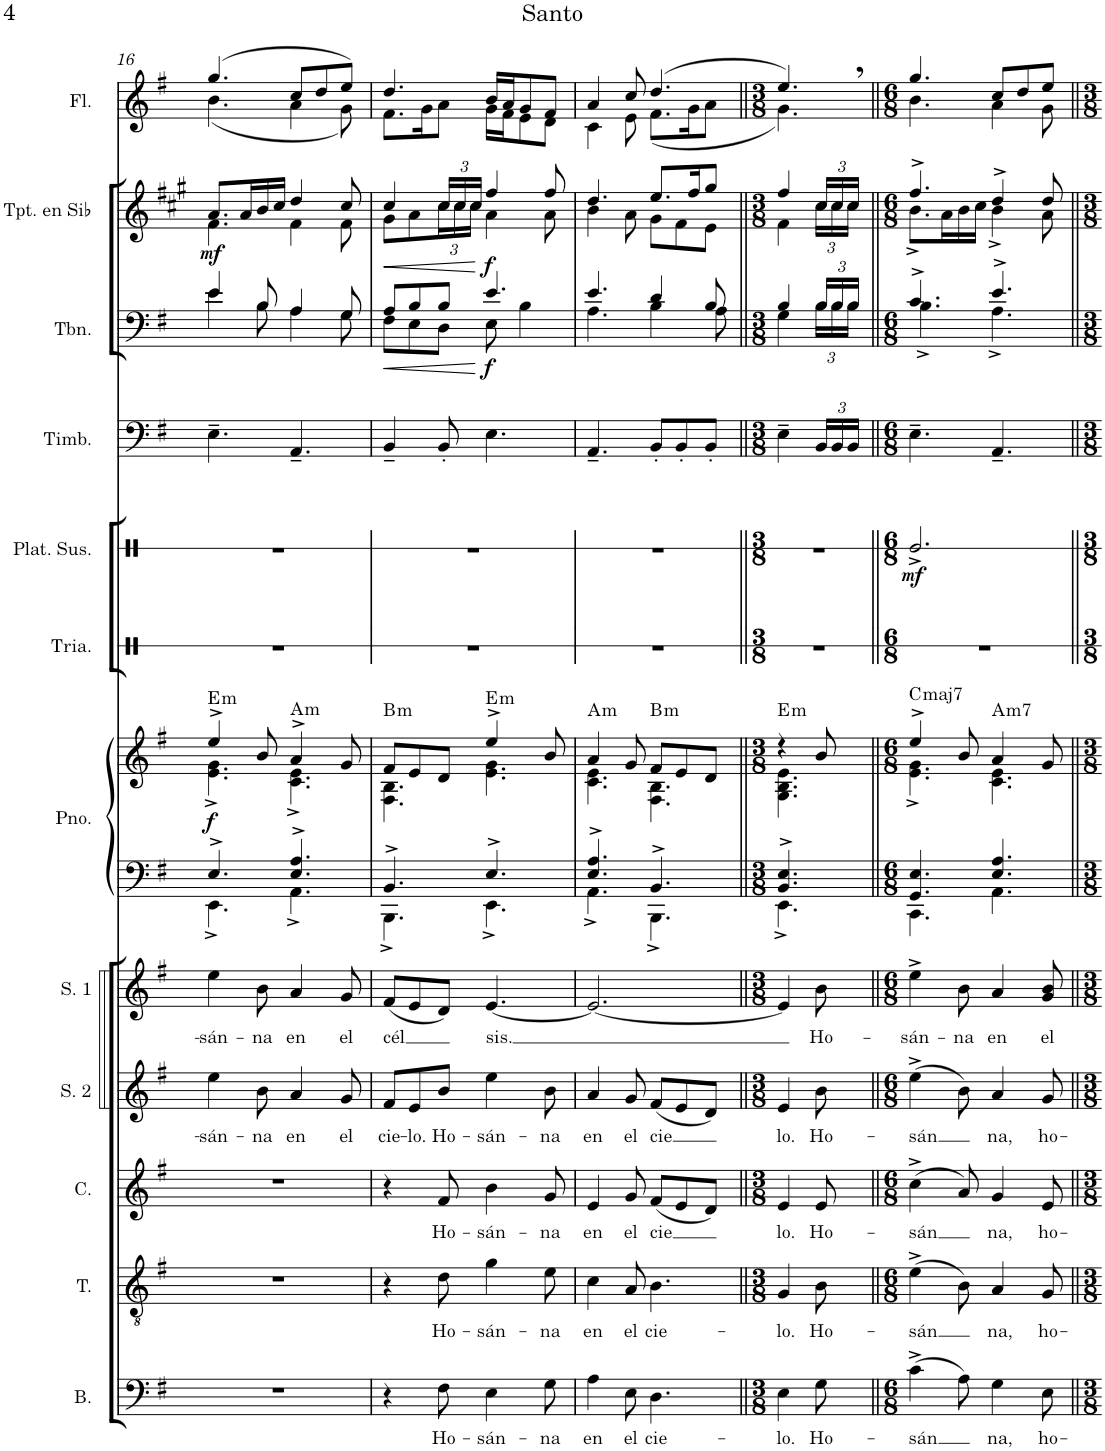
**kern	**text	**kern	**text	**kern	**text	**kern	**text	**kern	**text	**kern	**kern	**dynam	**harte	**kern	**kern	**dynam	**kern	**kern	**dynam	**kern	**dynam	**kern
*part12	*part12	*part11	*part11	*part10	*part10	*part9	*part9	*part8	*part8	*part7	*part7	*part7	*part7	*part6	*part5	*part5	*part4	*part3	*part3	*part2	*part2	*part1
*staff13	*staff13	*staff12	*staff12	*staff11	*staff11	*staff10	*staff10	*staff9	*staff9	*staff8	*staff7	*staff7/8	*	*staff6	*staff5	*staff5	*staff4	*staff3	*staff3	*staff2	*staff2	*staff1
*I"Bajo	*	*I"Tenor	*	*I"Contralto	*	*I"Soprano 2	*	*I"Soprano 1	*	*I"Piano	*	*	*	*I"Triángulo	*I"Platillo suspendido	*	*I"Timbales	*I"Trombón	*	*I"Trompeta en Sib	*	*I"Flauta
*I'B.	*	*I'T.	*	*I'C.	*	*I'S. 2	*	*I'S. 1	*	*I'Pno.	*	*	*	*	*I'Plat. Sus.	*	*I'Timb.	*I'Tbn.	*	*I'Tpt. en Sib	*	*I'Fl.
!!LO:PB:g=z
*clefF4	*	*clefGv2	*	*clefG2	*	*clefG2	*	*clefG2	*	*clefF4	*clefG2	*	*	*clefX	*clefX	*	*clefF4	*clefF4	*	*clefG2	*	*clefG2
*	*	*	*	*	*	*	*	*	*	*	*	*	*	*	*	*	*	*	*	*Trd1c2	*	*
*k[f#]	*	*k[f#]	*	*k[f#]	*	*k[f#]	*	*k[f#]	*	*k[f#]	*k[f#]	*	*	*k[]	*k[]	*	*k[f#]	*k[f#]	*	*k[f#c#g#]	*	*k[f#]
*M6/8	*	*M6/8	*	*M6/8	*	*M6/8	*	*M6/8	*	*M6/8	*M6/8	*	*	*M6/8	*M6/8	*	*M6/8	*M6/8	*	*M6/8	*	*M6/8
=16	=16	=16	=16	=16	=16	=16	=16	=16	=16	=16	=16	=16	=16	=16	=16	=16	=16	=16	=16	=16	=16	=16
!	!	!	!	!	!	!	!LO:LY:b	!	!LO:LY:b	!	!	!LO:DY:b	!LO:H:kt=m	!	!	!	!	!	!	!	!LO:DY:b	!
*	*	*	*	*	*	*	*	*	*	*^	*^	*	*	*	*	*	*	*^	*	*^	*	*^
2.r	.	2.r	.	2.r	.	4ee\	-sán-	4ee\	-sán-	4.E^/	4.EE^\	4ee^/	4.e\^ 4.g\^	f	E:min	2.r	2.r	.	4.E~\	4e/	4e\	.	8.a/L	4.f#\	mf	(4.gg/	(4.b\
.	.	.	.	.	.	.	.	.	.	.	.	.	.	.	.	.	.	.	.	.	.	.	16a/L	.	.	.	.
!	!	!	!	!	!	!	!LO:LY:b	!	!LO:LY:b	!	!	!	!	!	!	!	!	!	!	!	!	!	!	!	!	!	!
.	.	.	.	.	.	8b\	-na	8b\	-na	.	.	8b/	.	.	.	.	.	.	.	8B/	8B\	.	16b/	.	.	.	.
.	.	.	.	.	.	.	.	.	.	.	.	.	.	.	.	.	.	.	.	.	.	.	16cc#/JJ	.	.	.	.
!	!	!	!	!	!	!	!LO:LY:b	!	!LO:LY:b	!	!	!	!	!	!LO:H:kt=m	!	!	!	!	!	!	!	!	!	!	!	!
.	.	.	.	.	.	4a/	en	4a/	en	4.E/^ 4.A/^	4.AA^\	4a^/	4.c\^ 4.e\^	.	A:min	.	.	.	4.AA~/	4A/	4A\	.	4dd/	4f#\	.	8cc/L	4a\
.	.	.	.	.	.	.	.	.	.	.	.	.	.	.	.	.	.	.	.	.	.	.	.	.	.	8dd/	.
!	!	!	!	!	!	!	!LO:LY:b	!	!LO:LY:b	!	!	!	!	!	!	!	!	!	!	!	!	!	!	!	!	!	!
.	.	.	.	.	.	8g/	el	8g/	el	.	.	8g/	.	.	.	.	.	.	.	8G/	8G\	.	8cc#/	8f#\	.	8ee/J)	8g\)
=17	=17	=17	=17	=17	=17	=17	=17	=17	=17	=17	=17	=17	=17	=17	=17	=17	=17	=17	=17	=17	=17	=17	=17	=17	=17	=17	=17
!	!	!	!	!	!	!	!LO:LY:b	!	!LO:LY:b	!	!	!	!	!	!LO:H:kt=m	!	!	!	!	!	!	!LO:HP:b	!	!	!LO:HP:b	!	!
4r	.	4r	.	4r	.	8f#/L	-cie-	(8f#/L	-cél	4.BB^/	4.BBB^\	8f#/L	4.F#\ 4.B\	.	B:min	2.r	2.r	.	4BB~/	8A/L	8F#\L	<	4cc#/	8g#\L	<	4.dd/	8.f#\L
!	!	!	!	!	!	!	!LO:LY:b	!	!	!	!	!	!	!	!	!	!	!	!	!	!	!	!	!	!	!	!
.	.	.	.	.	.	8e/	-lo.	8e/	.	.	.	8e/	.	.	.	.	.	.	.	8B/	8E\	.	.	8a\	.	.	.
.	.	.	.	.	.	.	.	.	.	.	.	.	.	.	.	.	.	.	.	.	.	.	.	.	.	.	16g\K
!	!LO:LY:b	!	!LO:LY:b	!	!LO:LY:b	!	!LO:LY:b	!	!	!	!	!	!	!	!	!	!	!	!	!	!	!	!	!	!	!	!
*	*	*	*	*	*	*	*	*	*	*	*	*	*	*	*	*	*	*	*	*	*	*	*Xbrackettup	*	*	*	*
8F#\	Ho-	8d\	Ho-	8f#/	Ho-	8b/J	Ho-	8d/J)	.	.	.	8d/J	.	.	.	.	.	.	8BB'/	8B/J	8D\J	.	24cc#/LL	24cc#\L	.	.	8a\J
.	.	.	.	.	.	.	.	.	.	.	.	.	.	.	.	.	.	.	.	.	.	.	24cc#/	24cc#\	.	.	.
.	.	.	.	.	.	.	.	.	.	.	.	.	.	.	.	.	.	.	.	.	.	.	24cc#/JJ	24cc#\JJ	.	.	.
!	!LO:LY:b	!	!LO:LY:b	!	!LO:LY:b	!	!LO:LY:b	!	!LO:LY:b	!	!	!	!	!	!LO:H:kt=m	!	!	!	!	!	!	!LO:DY:n=1:b	!	!	!LO:DY:n=1:b	!	!
4E\	-sán-	4g\	-sán-	4b\	-sán-	4ee\	-sán-	[4.e/	sis.	4.E^/	4.EE^\	4ee^/	4.e\ 4.g\	.	E:min	.	.	.	4.E\	4.e/	8E\	[ f	4ff#/	4a\	[ f	16b/LL	16g\LL
.	.	.	.	.	.	.	.	.	.	.	.	.	.	.	.	.	.	.	.	.	.	.	.	.	.	16a/J	16f#\J
.	.	.	.	.	.	.	.	.	.	.	.	.	.	.	.	.	.	.	.	.	4B\	.	.	.	.	8g/	8e\
!	!LO:LY:b	!	!LO:LY:b	!	!LO:LY:b	!	!LO:LY:b	!	!	!	!	!	!	!	!	!	!	!	!	!	!	!	!	!	!	!	!
8G\	-na	8e\	-na	8g/	-na	8b\	-na	.	.	.	.	8b/	.	.	.	.	.	.	.	.	.	.	8ff#/	8a\	.	8f#/J	8d\J
=18	=18	=18	=18	=18	=18	=18	=18	=18	=18	=18	=18	=18	=18	=18	=18	=18	=18	=18	=18	=18	=18	=18	=18	=18	=18	=18	=18
!	!LO:LY:b	!	!LO:LY:b	!	!LO:LY:b	!	!LO:LY:b	!	!	!	!	!	!	!	!LO:H:kt=m	!	!	!	!	!	!	!	!	!	!	!	!
4A\	en	4c\	en	4e/	en	4a/	en	2.e/_	.	4.E/^ 4.A/^	4.AA^\	4a/	4.c\ 4.e\	.	A:min	2.r	2.r	.	4.AA~/	4.e/	4.A\	.	4.dd/	4b\	.	4a/	4c\
!	!LO:LY:b	!	!LO:LY:b	!	!LO:LY:b	!	!LO:LY:b	!	!	!	!	!	!	!	!	!	!	!	!	!	!	!	!	!	!	!	!
8E\	el	8A/	el	8g/	el	8g/	el	.	.	.	.	8g/	.	.	.	.	.	.	.	.	.	.	.	8a\	.	8cc/	8e\
!	!LO:LY:b	!	!LO:LY:b	!	!LO:LY:b	!	!LO:LY:b	!	!	!	!	!	!	!	!LO:H:kt=m	!	!	!	!	!	!	!	!	!	!	!	!
4.D\	cie-	4.B\	cie-	(8f#/L	cie	(8f#/L	cie	.	.	4.BB^/	4.BBB^\	8f#/L	4.F#\ 4.B\	.	B:min	.	.	.	8BB'/L	4d/	4B\	.	8.ee/L	8g#\L	.	(4.dd/	(8.f#\L
.	.	.	.	8e/	.	8e/	.	.	.	.	.	8e/	.	.	.	.	.	.	8BB'/	.	.	.	.	8f#\	.	.	.
.	.	.	.	.	.	.	.	.	.	.	.	.	.	.	.	.	.	.	.	.	.	.	16ff#/K	.	.	.	16g\K
.	.	.	.	8d/J)	.	8d/J)	.	.	.	.	.	8d/J	.	.	.	.	.	.	8BB'/J	8B/	8A\	.	8gg#/J	8e\J	.	.	8a\J
=19||	=19||	=19||	=19||	=19||	=19||	=19||	=19||	=19||	=19||	=19||	=19||	=19||	=19||	=19||	=19||	=19||	=19||	=19||	=19||	=19||	=19||	=19||	=19||	=19||	=19||	=19||	=19||
*M3/8	*	*M3/8	*	*M3/8	*	*M3/8	*	*M3/8	*	*M3/8	*	*M3/8	*	*	*	*M3/8	*M3/8	*	*M3/8	*M3/8	*	*	*M3/8	*	*	*M3/8	*
!	!LO:LY:b	!	!LO:LY:b	!	!LO:LY:b	!	!LO:LY:b	!	!	!	!	!	!	!	!LO:H:kt=m	!	!	!	!	!	!	!	!	!	!	!	!
4E\	-lo.	4G/	-lo.	4e/	lo.	4e/	lo.	4e/]	.	4.BB/^ 4.E/^	4.EE^\	4r	4.G\ 4.B\ 4.e\	.	E:min	4.r	4.r	.	4E~\	4B/	4G\	.	4ff#/	4f#\	.	4.ee,/)	4.g\)
!	!LO:LY:b	!	!LO:LY:b	!	!LO:LY:b	!	!LO:LY:b	!	!LO:LY:b	!	!	!	!	!	!	!	!	!	!	!	!	!	!	!	!	!	!
*	*	*	*	*	*	*	*	*	*	*	*	*	*	*	*	*	*	*	*Xbrackettup	*Xbrackettup	*	*	*	*	*	*	*
8G\	Ho-	8B\	Ho-	8e/	Ho-	8b\	Ho-	8b\	Ho-	.	.	8b/	.	.	.	.	.	.	24BB/LL	24B/LL	24B\LL	.	24cc#/LL	24cc#\LL	.	.	.
.	.	.	.	.	.	.	.	.	.	.	.	.	.	.	.	.	.	.	24BB/	24B/	24B\	.	24cc#/	24cc#\	.	.	.
.	.	.	.	.	.	.	.	.	.	.	.	.	.	.	.	.	.	.	24BB/JJ	24B/JJ	24B\JJ	.	24cc#/JJ	24cc#\JJ	.	.	.
=20||	=20||	=20||	=20||	=20||	=20||	=20||	=20||	=20||	=20||	=20||	=20||	=20||	=20||	=20||	=20||	=20||	=20||	=20||	=20||	=20||	=20||	=20||	=20||	=20||	=20||	=20||	=20||
*M6/8	*	*M6/8	*	*M6/8	*	*M6/8	*	*M6/8	*	*M6/8	*	*M6/8	*	*	*	*M6/8	*M6/8	*	*M6/8	*M6/8	*	*	*M6/8	*	*	*M6/8	*
!	!LO:LY:b	!	!LO:LY:b	!	!LO:LY:b	!	!LO:LY:b	!	!LO:LY:b	!	!	!	!	!	!LO:H:kt=maj7	!	!	!LO:DY:b	!	!	!	!	!	!	!	!	!
(4c^\	-sán	(4e^\	-sán	(4cc^\	-sán	(4ee^\	-sán	4ee^\	-sán-	4.GG/ 4.E/	4.CC\	4ee^/	4.e\^ 4.g\^	.	C:maj7	2.r	2.Re^/	mf	4.E~\	4.c^/	4.B^\	.	4.ff#^/	8.b^\L	.	4.gg/	4.b\
.	.	.	.	.	.	.	.	.	.	.	.	.	.	.	.	.	.	.	.	.	.	.	.	16a\L	.	.	.
!	!	!	!	!	!	!	!	!	!LO:LY:b	!	!	!	!	!	!	!	!	!	!	!	!	!	!	!	!	!	!
8A\)	.	8B\)	.	8a/)	.	8b\)	.	8b\	-na	.	.	8b/	.	.	.	.	.	.	.	.	.	.	.	16b\	.	.	.
.	.	.	.	.	.	.	.	.	.	.	.	.	.	.	.	.	.	.	.	.	.	.	.	16cc#\JJ	.	.	.
!	!LO:LY:b	!	!LO:LY:b	!	!LO:LY:b	!	!LO:LY:b	!	!LO:LY:b	!	!	!	!	!	!LO:H:kt=m7	!	!	!	!	!	!	!	!	!	!	!	!
4G\	na,	4A/	na,	4g/	na,	4a/	na,	4a/	en	4.E/ 4.A/	4.AA\	4a/	4.c\ 4.e\	.	A:min7	.	.	.	4.AA~/	4.e^/	4.A^\	.	4dd^/	4b^\	.	8cc/L	4a\
.	.	.	.	.	.	.	.	.	.	.	.	.	.	.	.	.	.	.	.	.	.	.	.	.	.	8dd/	.
!	!LO:LY:b	!	!LO:LY:b	!	!LO:LY:b	!	!LO:LY:b	!	!LO:LY:b	!	!	!	!	!	!	!	!	!	!	!	!	!	!	!	!	!	!
8E\	ho-	8G/	ho-	8e/	ho-	8g/	ho-	8g/ 8b/	el	.	.	8g/	.	.	.	.	.	.	.	.	.	.	8dd/	8a\	.	8ee/J	8g\
*	*	*	*	*	*	*	*	*	*	*v	*v	*	*	*	*	*	*	*	*	*v	*v	*	*v	*v	*	*v	*v
*	*	*	*	*	*	*	*	*	*	*	*v	*v	*	*	*	*	*	*	*	*	*	*	*
=||	=||	=||	=||	=||	=||	=||	=||	=||	=||	=||	=||	=||	=||	=||	=||	=||	=||	=||	=||	=||	=||	=||
*-	*-	*-	*-	*-	*-	*-	*-	*-	*-	*-	*-	*-	*-	*-	*-	*-	*-	*-	*-	*-	*-	*-
